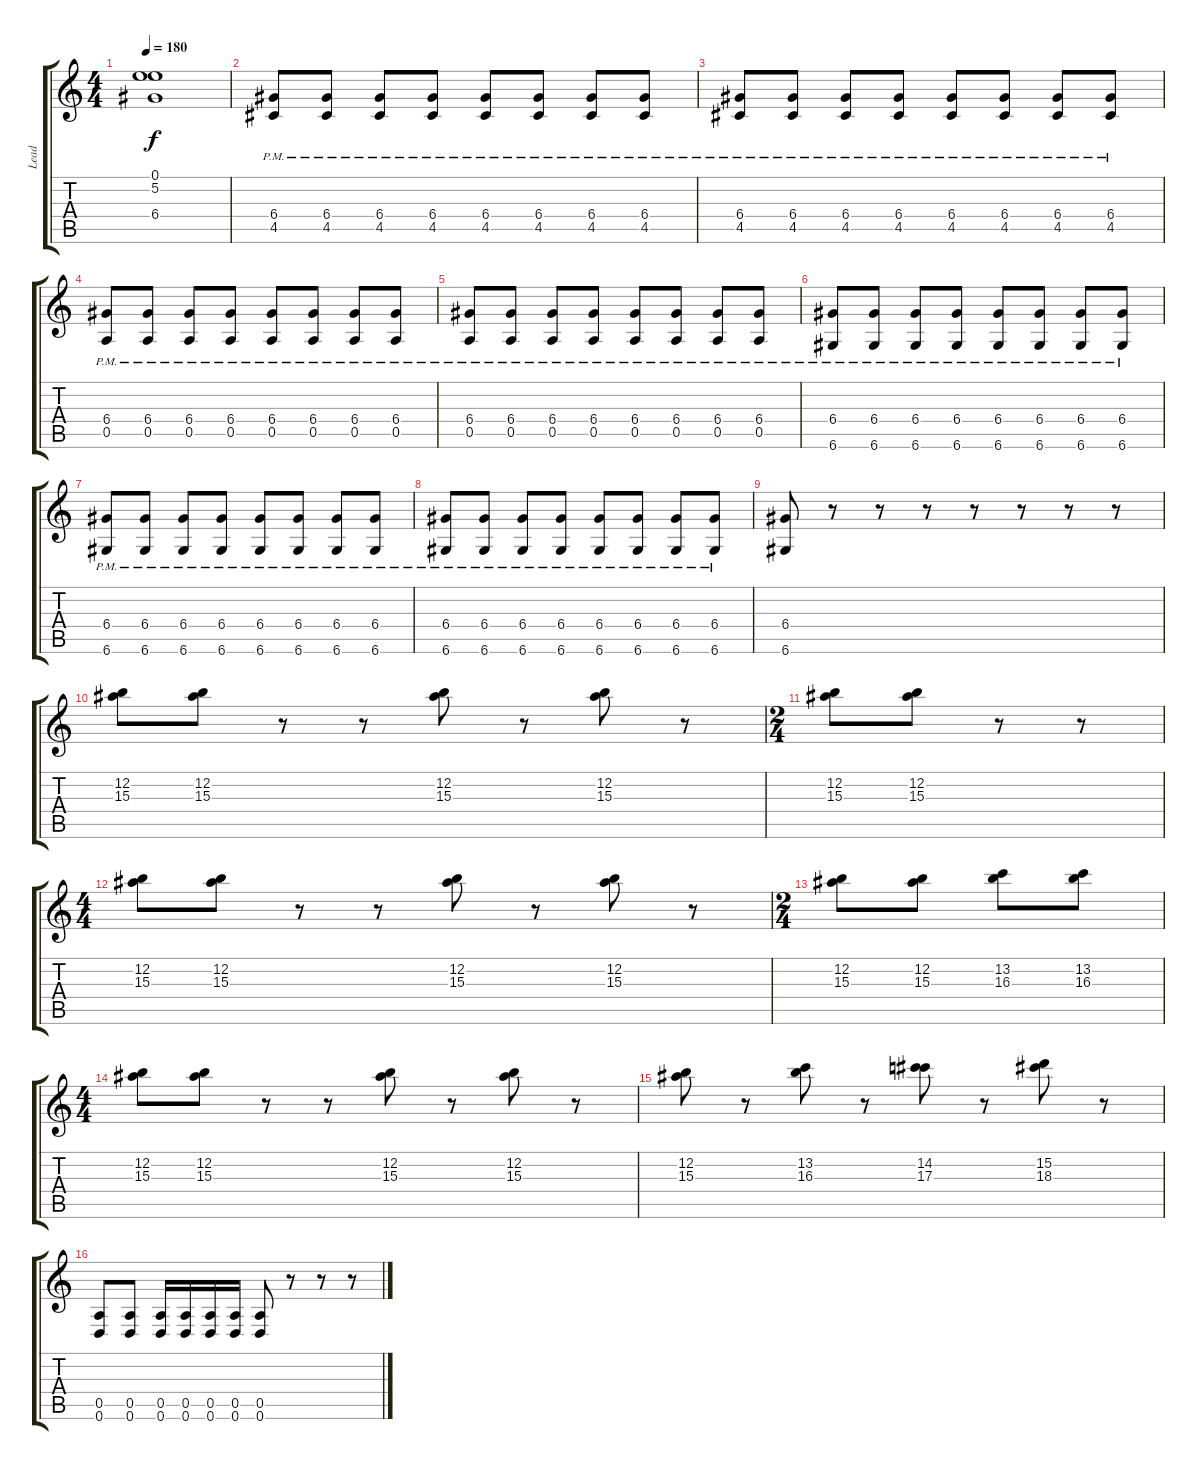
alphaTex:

\track ("Lead " "Lead ") {instrument distortionguitar}
\staff {score tabs}
\tuning (E4 B3 G3 D3 A2 D2) {hide}
\ts (4 4)
\tempo 180
\clef g2
\ks c
(0.1{t} 5.2{t} 6.4{t}).1{dy f} |
(6.4{pm} 4.5{pm}).8 (6.4{pm} 4.5{pm}).8 (6.4{pm} 4.5{pm}).8 (6.4{pm} 4.5{pm}).8 (6.4{pm} 4.5{pm}).8 (6.4{pm} 4.5{pm}).8 (6.4{pm} 4.5{pm}).8 (6.4{pm} 4.5{pm}).8 |
(6.4{pm} 4.5{pm}).8 (6.4{pm} 4.5{pm}).8 (6.4{pm} 4.5{pm}).8 (6.4{pm} 4.5{pm}).8 (6.4{pm} 4.5{pm}).8 (6.4{pm} 4.5{pm}).8 (6.4{pm} 4.5{pm}).8 (6.4{pm} 4.5{pm}).8 |
(6.4{pm} 0.5{pm}).8 (6.4{pm} 0.5{pm}).8 (6.4{pm} 0.5{pm}).8 (6.4{pm} 0.5{pm}).8 (6.4{pm} 0.5{pm}).8 (6.4{pm} 0.5{pm}).8 (6.4{pm} 0.5{pm}).8 (6.4{pm} 0.5{pm}).8 |
(6.4{pm} 0.5{pm}).8 (6.4{pm} 0.5{pm}).8 (6.4{pm} 0.5{pm}).8 (6.4{pm} 0.5{pm}).8 (6.4{pm} 0.5{pm}).8 (6.4{pm} 0.5{pm}).8 (6.4{pm} 0.5{pm}).8 (6.4{pm} 0.5{pm}).8 |
(6.4{pm} 6.6{pm}).8 (6.4{pm} 6.6{pm}).8 (6.4{pm} 6.6{pm}).8 (6.4{pm} 6.6{pm}).8 (6.4{pm} 6.6{pm}).8 (6.4{pm} 6.6{pm}).8 (6.4{pm} 6.6{pm}).8 (6.4{pm} 6.6{pm}).8 |
(6.4{pm} 6.6{pm}).8 (6.4{pm} 6.6{pm}).8 (6.4{pm} 6.6{pm}).8 (6.4{pm} 6.6{pm}).8 (6.4{pm} 6.6{pm}).8 (6.4{pm} 6.6{pm}).8 (6.4{pm} 6.6{pm}).8 (6.4{pm} 6.6{pm}).8 |
(6.4{pm} 6.6{pm}).8 (6.4{pm} 6.6{pm}).8 (6.4{pm} 6.6{pm}).8 (6.4{pm} 6.6{pm}).8 (6.4{pm} 6.6{pm}).8 (6.4{pm} 6.6{pm}).8 (6.4{pm} 6.6{pm}).8 (6.4{pm} 6.6{pm}).8 |
(6.4 6.6).8 r.8 r.8 r.8 r.8 r.8 r.8 r.8 |
(12.2 15.3).8 (12.2 15.3).8 r.8 r.8 (12.2 15.3).8 r.8 (12.2 15.3).8 r.8 |
\ts (2 4)
(12.2 15.3).8 (12.2 15.3).8 r.8 r.8 |
\ts (4 4)
(12.2 15.3).8 (12.2 15.3).8 r.8 r.8 (12.2 15.3).8 r.8 (12.2 15.3).8 r.8 |
\ts (2 4)
(12.2 15.3).8 (12.2 15.3).8 (13.2 16.3).8 (13.2 16.3).8 |
\ts (4 4)
(12.2 15.3).8 (12.2 15.3).8 r.8 r.8 (12.2 15.3).8 r.8 (12.2 15.3).8 r.8 |
(12.2 15.3).8 r.8 (13.2 16.3).8 r.8 (14.2 17.3).8 r.8 (15.2 18.3).8 r.8 |
(0.5 0.6).8 (0.5 0.6).8 (0.5 0.6).16 (0.5 0.6).16 (0.5 0.6).16 (0.5 0.6).16 (0.5 0.6).8 r.8 r.8 r.8
